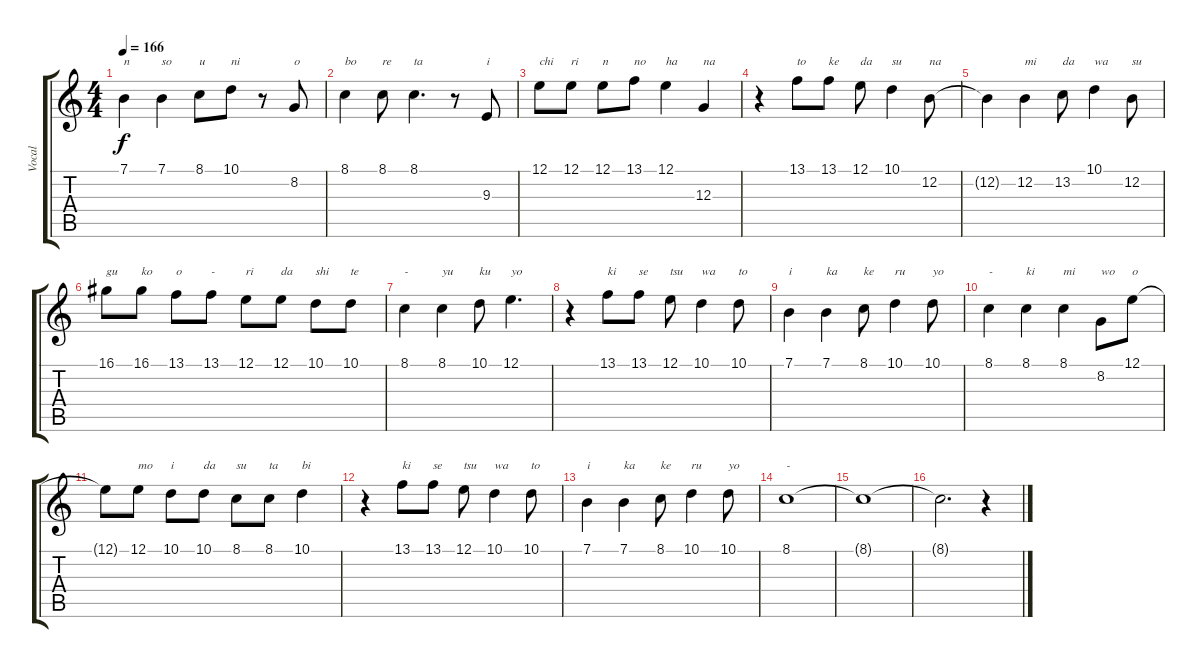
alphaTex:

\track ("Vocal" "Vocal") {instrument flute}
\staff {score tabs}
\tuning (E4 B3 G3 D3 A2 E2) {hide}
\ts (4 4)
\tempo 166
\clef g2
\ks c
7.1.4{txt "n" dy f} 7.1.4{txt "so"} 8.1.8{txt "u"} 10.1.8{txt "ni"} r.8 8.2.8{txt "o"} |
8.1.4{txt "bo"} 8.1.8{txt "re"} 8.1.4{d txt "ta"} r.8 9.3.8{txt "i"} |
12.1.8{txt "chi"} 12.1.8{txt "ri"} 12.1.8{txt "n"} 13.1.8{txt "no"} 12.1.4{txt "ha"} 12.3.4{txt "na"} |
r.4 13.1.8{txt "to"} 13.1.8{txt "ke"} 12.1.8{txt "da"} 10.1.4{txt "su"} 12.2.8{txt "na"} |
12.2{t}.4 12.2.4{txt "mi"} 13.2.8{txt "da"} 10.1.4{txt "wa"} 12.2.8{txt "su"} |
16.1.8{txt "gu"} 16.1.8{txt "ko"} 13.1.8{txt "o"} 13.1.8{txt "-"} 12.1.8{txt "ri"} 12.1.8{txt "da"} 10.1.8{txt "shi"} 10.1.8{txt "te"} |
8.1.4{txt "-"} 8.1.4{txt "yu"} 10.1.8{txt "ku"} 12.1.4{d txt "yo"} |
r.4 13.1.8{txt "ki"} 13.1.8{txt "se"} 12.1.8{txt "tsu"} 10.1.4{txt "wa"} 10.1.8{txt "to"} |
7.1.4{txt "i"} 7.1.4{txt "ka"} 8.1.8{txt "ke"} 10.1.4{txt "ru"} 10.1.8{txt "yo"} |
8.1.4{txt "-"} 8.1.4{txt "ki"} 8.1.4{txt "mi"} 8.2.8{txt "wo"} 12.1.8{txt "o"} |
12.1{t}.8 12.1.8{txt "mo"} 10.1.8{txt "i"} 10.1.8{txt "da"} 8.1.8{txt "su"} 8.1.8{txt "ta"} 10.1.4{txt "bi"} |
r.4 13.1.8{txt "ki"} 13.1.8{txt "se"} 12.1.8{txt "tsu"} 10.1.4{txt "wa"} 10.1.8{txt "to"} |
7.1.4{txt "i"} 7.1.4{txt "ka"} 8.1.8{txt "ke"} 10.1.4{txt "ru"} 10.1.8{txt "yo"} |
8.1.1{txt "-"} |
8.1{t}.1 |
8.1{t}.2{d} r.4
